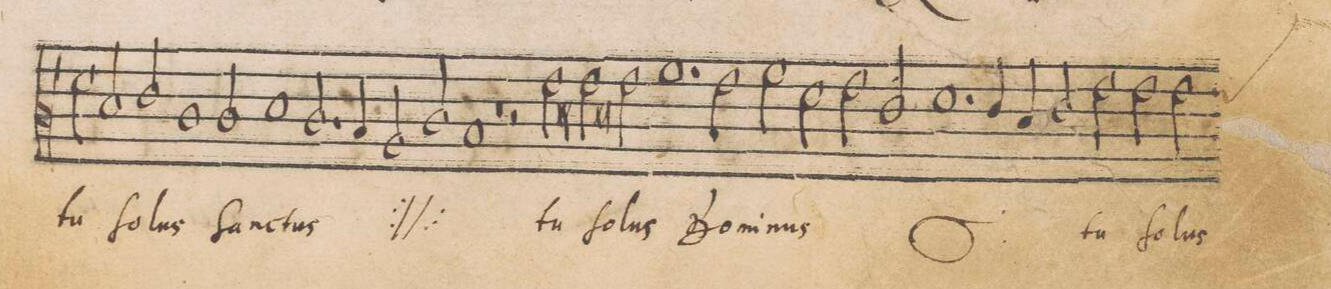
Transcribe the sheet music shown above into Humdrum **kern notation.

**kern	**text
*I"CANTVS	*
*clefC3	*
*k[]	*
*met(C|)	*
*M2/1	*
2f\	tu
2d/	ſo-
2e/	.
1c/	-lus
=119-	=119-
2c/	Sanc-
1d	.
=120-	=120-
2.c/	-tus
4B/	.
*	*ij
2A/	Sanc-
2c/	.
=121-	=121-
1B	-tus
*	*Xij
1r	.
=122-	=122-
2r	.
2g#X\	tu
2g#X\	ſo-
2g#\	-lus
=123-	=123-
1.a	Do-
2g\ny	.
=124-	=124-
2a\	-mi-
2f\	-nus
2g\	.
*	*ij
2e/	Do-
=125-	=125-
1.f	.
4e/	-mi-
4d/	.
=126-	=126-
2e/	-nus
*	*Xij
2g\	tu
2g\	ſo-
*custos:g	*
2g\	-lus
=127-	=127-
*-	*-
